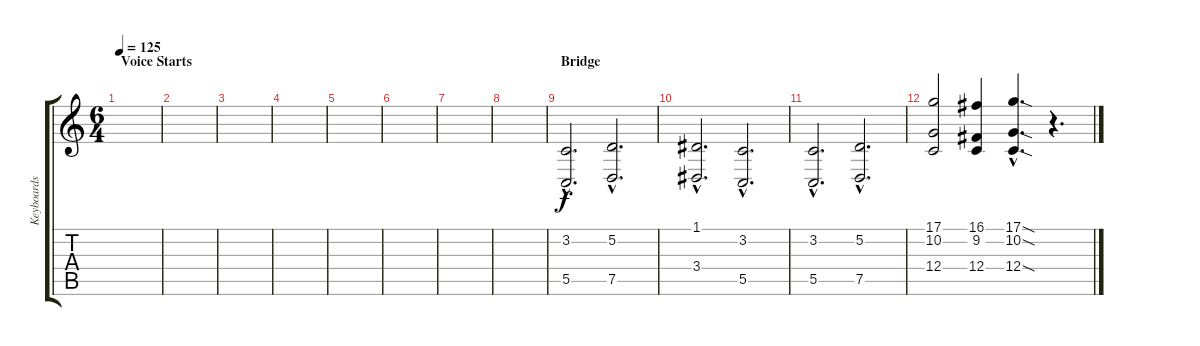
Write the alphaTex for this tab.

\track ("Keyboards 1" "Keyboards ") {instrument rockorgan}
\staff {score tabs}
\tuning (D4 A3 F3 C3 G2 D2) {hide}
\ts (6 4)
\section ("" "Voice Starts")
\tempo 125
\clef g2
\ks c
|
|
|
|
|
|
|
|
\section ("" "Bridge")
(3.2{hac} 5.5{hac}).2{d dy f} (5.2{hac} 7.5{hac}).2{d} |
(1.1{hac} 3.4{hac}).2{d} (3.2{hac} 5.5{hac}).2{d} |
(3.2{hac} 5.5{hac}).2{d} (5.2{hac} 7.5{hac}).2{d} |
(17.1 10.2 12.4).2 (16.1 9.2 12.4).4 (17.1{sod hac} 10.2{sod hac} 12.4{sod hac}).4{d} r.4{d}
